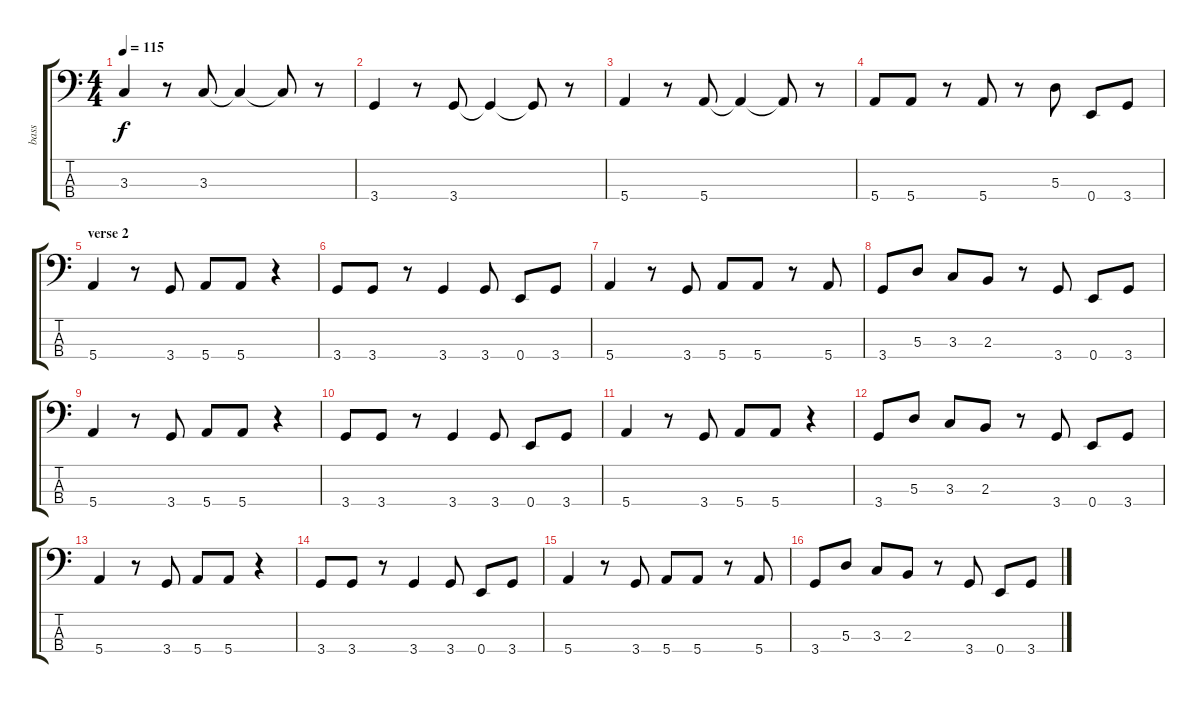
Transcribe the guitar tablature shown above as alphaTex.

\track ("bass" "bass") {instrument electricbassfinger}
\staff {score tabs}
\tuning (G2 D2 A1 E1) {hide}
\ts (4 4)
\tempo 115
\clef f4
\ks c
3.3.4{dy f} r.8 3.3.8 3.3{t}.4 3.3{t}.8 r.8 |
3.4.4 r.8 3.4.8 3.4{t}.4 3.4{t}.8 r.8 |
5.4.4 r.8 5.4.8 5.4{t}.4 5.4{t}.8 r.8 |
5.4.8 5.4.8 r.8 5.4.8 r.8 5.3.8 0.4.8 3.4.8 |
\section ("" "verse 2")
5.4.4 r.8 3.4.8 5.4.8 5.4.8 r.4 |
3.4.8 3.4.8 r.8 3.4.4 3.4.8 0.4.8 3.4.8 |
5.4.4 r.8 3.4.8 5.4.8 5.4.8 r.8 5.4.8 |
3.4.8 5.3.8 3.3.8 2.3.8 r.8 3.4.8 0.4.8 3.4.8 |
5.4.4 r.8 3.4.8 5.4.8 5.4.8 r.4 |
3.4.8 3.4.8 r.8 3.4.4 3.4.8 0.4.8 3.4.8 |
5.4.4 r.8 3.4.8 5.4.8 5.4.8 r.4 |
3.4.8 5.3.8 3.3.8 2.3.8 r.8 3.4.8 0.4.8 3.4.8 |
5.4.4 r.8 3.4.8 5.4.8 5.4.8 r.4 |
3.4.8 3.4.8 r.8 3.4.4 3.4.8 0.4.8 3.4.8 |
5.4.4 r.8 3.4.8 5.4.8 5.4.8 r.8 5.4.8 |
3.4.8 5.3.8 3.3.8 2.3.8 r.8 3.4.8 0.4.8 3.4.8
